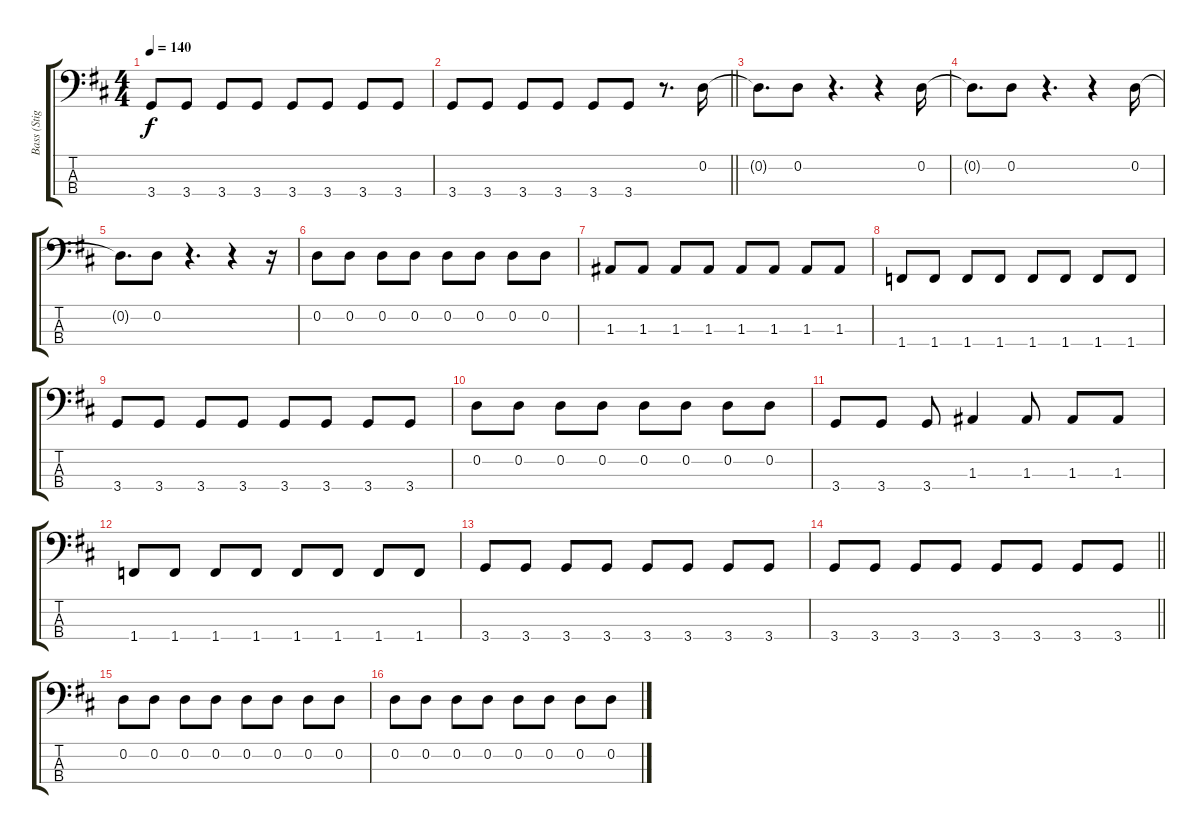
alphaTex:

\track ("Bass (Stig Pedersen)" "Bass (Stig") {instrument electricbasspick}
\staff {score tabs}
\tuning (G2 D2 A1 E1) {hide}
\ts (4 4)
\tempo 140
\clef f4
\ks d
3.4.8{dy f} 3.4.8 3.4.8 3.4.8 3.4.8 3.4.8 3.4.8 3.4.8 |
\barLineRight lightlight
3.4.8 3.4.8 3.4.8 3.4.8 3.4.8 3.4.8 r.8{d} 0.2.16 |
0.2{t}.8{d} 0.2.8 r.4{d} r.4 0.2.16 |
0.2{t}.8{d} 0.2.8 r.4{d} r.4 0.2.16 |
0.2{t}.8{d} 0.2.8 r.4{d} r.4 r.16 |
0.2.8 0.2.8 0.2.8 0.2.8 0.2.8 0.2.8 0.2.8 0.2.8 |
1.3.8 1.3.8 1.3.8 1.3.8 1.3.8 1.3.8 1.3.8 1.3.8 |
1.4.8 1.4.8 1.4.8 1.4.8 1.4.8 1.4.8 1.4.8 1.4.8 |
3.4.8 3.4.8 3.4.8 3.4.8 3.4.8 3.4.8 3.4.8 3.4.8 |
0.2.8 0.2.8 0.2.8 0.2.8 0.2.8 0.2.8 0.2.8 0.2.8 |
3.4.8 3.4.8 3.4.8 1.3.4 1.3.8 1.3.8 1.3.8 |
1.4.8 1.4.8 1.4.8 1.4.8 1.4.8 1.4.8 1.4.8 1.4.8 |
3.4.8 3.4.8 3.4.8 3.4.8 3.4.8 3.4.8 3.4.8 3.4.8 |
\barLineRight lightlight
3.4.8 3.4.8 3.4.8 3.4.8 3.4.8 3.4.8 3.4.8 3.4.8 |
0.2.8 0.2.8 0.2.8 0.2.8 0.2.8 0.2.8 0.2.8 0.2.8 |
0.2.8 0.2.8 0.2.8 0.2.8 0.2.8 0.2.8 0.2.8 0.2.8
